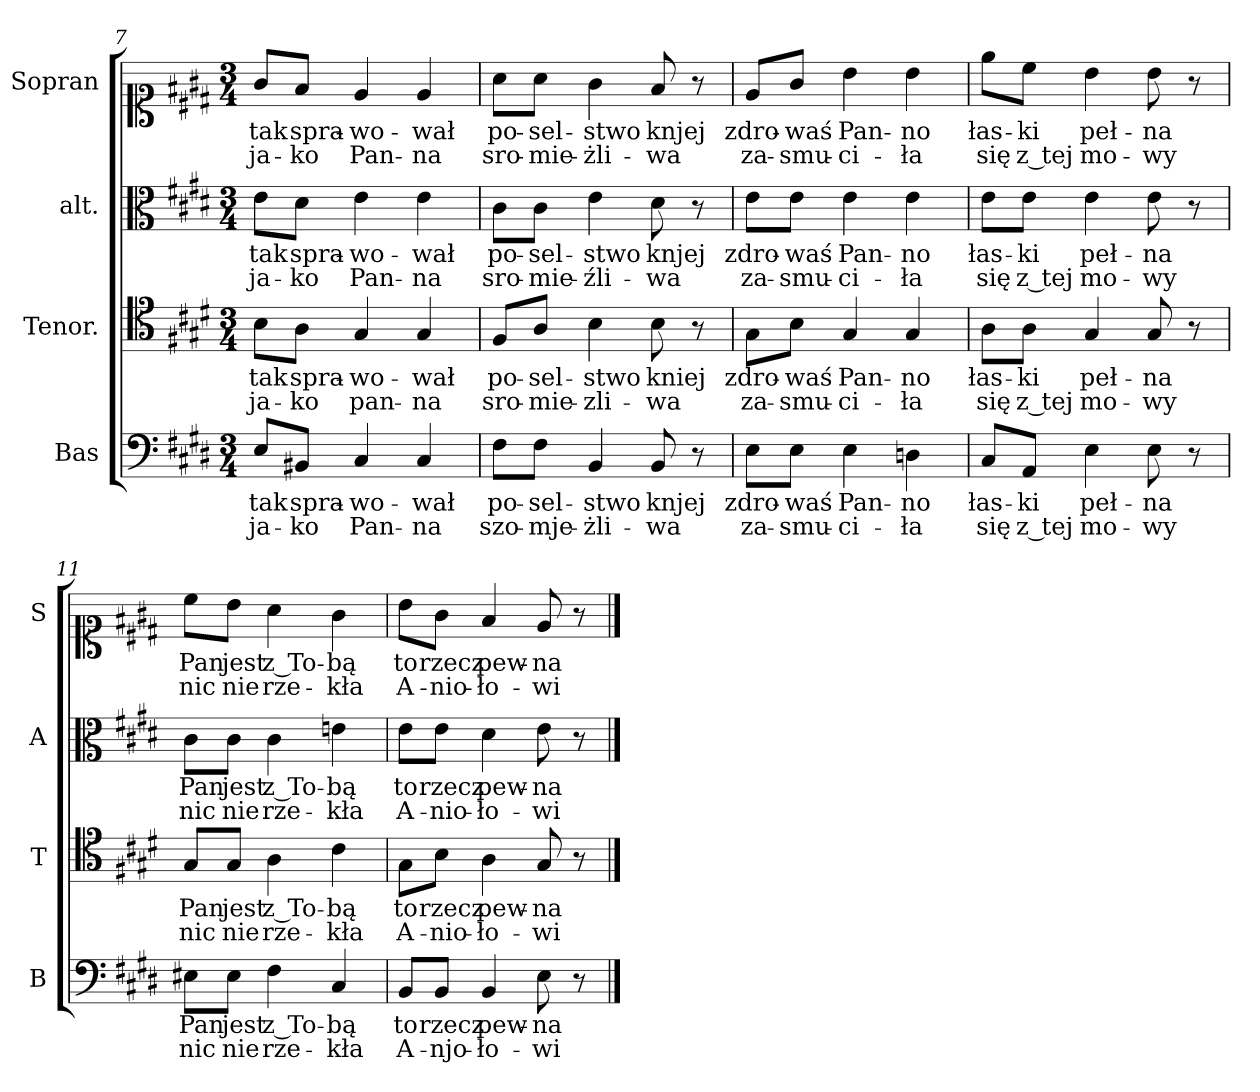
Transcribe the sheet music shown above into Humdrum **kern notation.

**kern	**text	**text	**kern	**text	**text	**kern	**text	**text	**kern	**text	**text
*part4	*part4	*part4	*part3	*part3	*part3	*part2	*part2	*part2	*part1	*part1	*part1
*staff4	*staff4	*staff4	*staff3	*staff3	*staff3	*staff2	*staff2	*staff2	*staff1	*staff1	*staff1
*I"Bas	*	*	*I"Tenor.	*	*	*I"alt.	*	*	*I"Sopran	*	*
*I'B	*	*	*I'T	*	*	*I'A	*	*	*I'S	*	*
*clefF4	*	*	*clefC4	*	*	*clefC3	*	*	*clefC1	*	*
*k[f#c#g#d#]	*	*	*k[f#c#g#d#]	*	*	*k[f#c#g#d#]	*	*	*k[f#c#g#d#]	*	*
*M3/4	*	*	*M3/4	*	*	*M3/4	*	*	*M3/4	*	*
=7	=7	=7	=7	=7	=7	=7	=7	=7	=7	=7	=7
8E/L	tak	ja-	8B\L	tak	ja-	8e\L	tak	ja-	8g#/L	tak	ja-
8BB#X/J	spra-	-ko	8A\J	spra-	-ko	8d#\J	spra-	-ko	8f#/J	spra-	-ko
4C#/	-wo-	Pan-	4G#/	-wo-	pan-	4e\	-wo-	Pan-	4e/	-wo-	Pan-
4C#/	-wał	-na	4G#/	-wał	-na	4e\	-wał	-na	4e/	-wał	-na
=8	=8	=8	=8	=8	=8	=8	=8	=8	=8	=8	=8
8F#\L	po-	szo-	8F#/L	po-	sro-	8c#\L	po-	sro-	8a\L	po-	sro-
8F#\J	-sel-	-mje-	8A/J	-sel-	-mie-	8c#\J	-sel-	-mie-	8a\J	-sel-	-mie-
4BB/	-stwo	-żli-	4B\	-stwo	-zli-	4e\	-stwo	-źli-	4g#\	-stwo	-żli-
8BB/	knjej	-wa	8B\	kniej	-wa	8d#\	knjej	-wa	8f#/	knjej	-wa
8r	.	.	8r	.	.	8r	.	.	8r	.	.
=9	=9	=9	=9	=9	=9	=9	=9	=9	=9	=9	=9
8E\L	zdro-	za-	8G#\L	zdro-	za-	8e\L	zdro-	za-	8e/L	zdro-	za-
8E\J	-waś	-smu-	8B\J	-waś	-smu-	8e\J	-waś	-smu-	8g#/J	-waś	-smu-
4E\	Pan-	-ci-	4G#/	Pan-	-ci-	4e\	Pan-	-ci-	4b\	Pan-	-ci-
4Dn\	-no	-ła	4G#/	-no	-ła	4e\	-no	-ła	4b\	-no	-ła
=10	=10	=10	=10	=10	=10	=10	=10	=10	=10	=10	=10
8C#/L	łas-	się	8A\L	łas-	się	8e\L	łas-	się	8ee\L	łas-	się
8AA/J	-ki	z tej	8A\J	-ki	z tej	8e\J	-ki	z tej	8cc#\J	-ki	z tej
4E\	peł-	mo-	4G#/	peł-	mo-	4e\	peł-	mo-	4b\	peł-	mo-
8E\	-na	-wy	8G#/	-na	-wy	8e\	-na	-wy	8b\	-na	-wy
8r	.	.	8r	.	.	8r	.	.	8r	.	.
=11	=11	=11	=11	=11	=11	=11	=11	=11	=11	=11	=11
8E#X\L	Pan	nic	8G#/L	Pan	nic	8c#\L	Pan	nic	8cc#\L	Pan	nic
8E#\J	jest	nie	8G#/J	jest	nie	8c#\J	jest	nie	8b\J	jest	nie
4F#\	z To-	rze-	4A\	z To-	rze-	4c#\	z To-	rze-	4a\	z To-	rze-
4C#/	-bą	-kła	4c#\	-bą	-kła	4en\	-bą	-kła	4g#\	-bą	-kła
=12	=12	=12	=12	=12	=12	=12	=12	=12	=12	=12	=12
8BB/L	to	A-	8G#\L	to	A-	8e\L	to	A-	8b\L	to	A-
8BB/J	rzecz	-njo-	8B\J	rzecz	-nio-	8e\J	rzecz	-nio-	8g#\J	rzecz	-nio-
4BB/	pew-	-ło-	4A\	pew-	-ło-	4d#\	pew-	-ło-	4f#/	pew-	-ło-
8E\	-na	-wi	8G#/	-na	-wi	8e\	-na	-wi	8e/	-na	-wi
8r	.	.	8r	.	.	8r	.	.	8r	.	.
==	==	==	==	==	==	==	==	==	==	==	==
*-	*-	*-	*-	*-	*-	*-	*-	*-	*-	*-	*-
